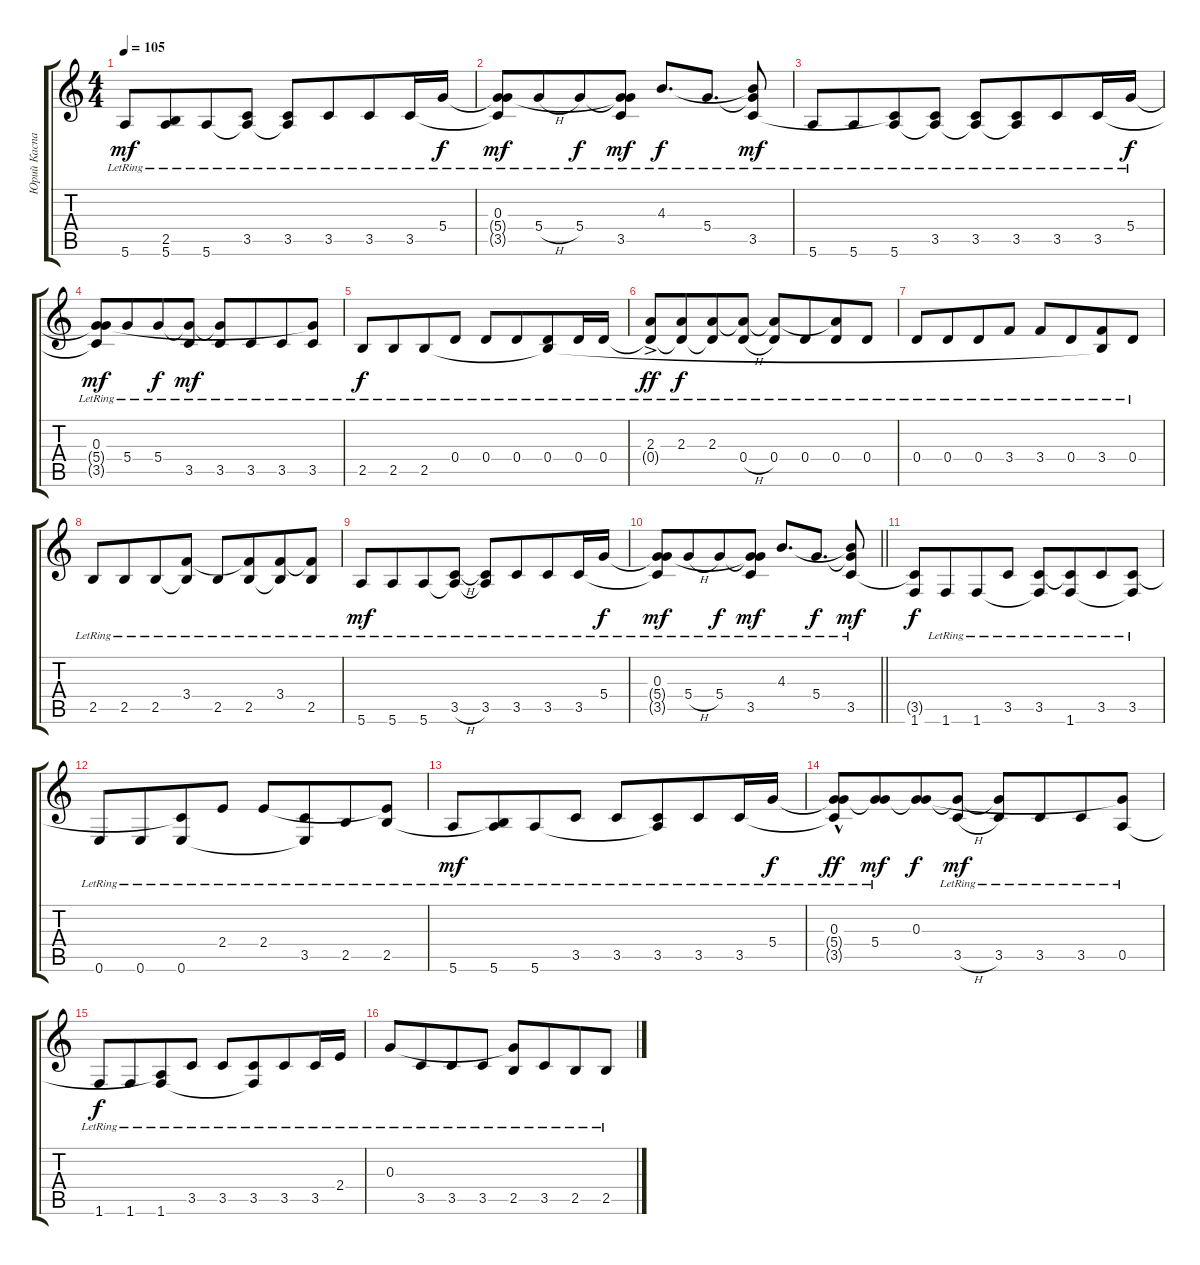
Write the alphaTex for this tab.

\track ("Юрий Каспарян" "Юрий Каспа") {instrument acousticguitarsteel}
\staff {score tabs}
\tuning (E4 B3 G3 D3 A2 E2) {hide}
\ts (4 4)
\tempo 105
\clef g2
\ks c
5.6{lr}.8{dy mf} (2.5{t} 5.6{lr}).8{beam merge} 5.6{lr}.8 (3.5{lr} 5.6{t}).8 (3.5{lr} 5.6{t}).8 3.5{lr}.8{beam merge} 3.5{lr}.8 3.5{lr}.16 5.4{lr}.16{dy f} |
(0.3{lr} 5.4{t} 3.5{t}).8{dy mf} 5.4{h lr}.8{beam merge} 5.4{lr}.8{dy f} (0.3{t} 5.4{t} 3.5{lr}).8{dy mf} 4.3{lr}.8{d dy f beam merge} 5.4{lr}.8{d} (4.3{t} 5.4{t} 3.5{lr}).8{dy mf} |
5.6{lr}.8 5.6{lr}.8{beam merge} (3.5{t} 5.6{lr}).8 (3.5{lr} 5.6{t}).8 (3.5{lr} 5.6{t}).8 (3.5{lr} 5.6{t}).8{beam merge} 3.5{lr}.8 3.5{lr}.16 5.4{lr}.16{dy f} |
(0.3{lr} 5.4{t} 3.5{t}).8{dy mf} 5.4{lr}.8{beam merge} 5.4{lr}.8{dy f} (5.4{t} 3.5{lr}).8{dy mf} (5.4{t} 3.5{lr}).8 3.5{lr}.8{beam merge} 3.5{lr}.8 (0.3{t} 3.5{lr}).8 |
2.5{lr}.8{dy f} 2.5{lr}.8{beam merge} 2.5{lr}.8 0.4{lr}.8 0.4{lr}.8 0.4{lr}.8{beam merge} (0.4{lr} 2.5{t}).8 0.4{lr}.16 0.4{lr}.16 |
(2.3{ac lr} 0.4{t}).8{dy ff} (2.3{lr} 0.4{t}).8{dy f beam merge} (2.3{lr} 0.4{t}).8 (2.3{t} 0.4{h lr}).8 (2.3{t} 0.4{lr}).8 0.4{lr}.8{beam merge} (2.3{t} 0.4{lr}).8 0.4{lr}.8 |
0.4{lr}.8 0.4{lr}.8{beam merge} 0.4{lr}.8 3.4{lr}.8 3.4{lr}.8 0.4{lr}.8{beam merge} (3.4{lr} 2.5{t}).8 0.4{lr}.8 |
2.5{lr}.8 2.5{lr}.8{beam merge} 2.5{lr}.8 (3.4{lr} 2.5{t}).8 2.5{lr}.8 (3.4{t} 2.5{lr}).8{beam merge} (3.4{lr} 2.5{t}).8 (3.4{t} 2.5{lr}).8 |
5.6{lr}.8{dy mf} 5.6{lr}.8{beam merge} 5.6{lr}.8 (3.5{h lr} 5.6{t}).8 (3.5{lr} 5.6{t}).8 3.5{lr}.8{beam merge} 3.5{lr}.8 3.5{lr}.16 5.4{lr}.16{dy f} |
\barLineRight lightlight
(0.3{lr} 5.4{t} 3.5{t}).8{dy mf} 5.4{h lr}.8{beam merge} 5.4{lr}.8{dy f} (0.3{t} 5.4{t} 3.5{lr}).8{dy mf} 4.3{lr}.8{d beam merge} 5.4{lr}.8{d dy f} (4.3{t} 5.4{t} 3.5{lr}).8{dy mf} |
(3.5{t} 1.6).8{dy f} 1.6{lr}.8{beam merge} 1.6{lr}.8 3.5{lr}.8 (3.5{lr} 1.6{t}).8 (3.5{t} 1.6{lr}).8{beam merge} 3.5{lr}.8 (3.5{lr} 1.6{t}).8 |
0.6{lr}.8 0.6{lr}.8{beam merge} (3.5{t} 0.6{lr}).8 2.4{lr}.8 2.4{lr}.8 (3.5{lr} 0.6{t}).8{beam merge} 2.5{lr}.8 (2.4{t} 2.5{lr}).8 |
5.6{lr}.8{dy mf} (2.5{t} 5.6{lr}).8{beam merge} 5.6{lr}.8 3.5{lr}.8 3.5{lr}.8 (3.5{lr} 5.6{t}).8{beam merge} 3.5{lr}.8 3.5{lr}.16 5.4{lr}.16{dy f} |
(0.3{hac lr} 5.4{t} 3.5{t}).8{dy ff} (0.3{t} 5.4{lr}).8{dy mf beam merge} (0.3 5.4{t}).8{dy f} (5.4{t} 3.5{h lr}).8{dy mf} (5.4{t} 3.5{lr}).8 3.5{lr}.8{beam merge} 3.5{lr}.8 (0.3{t} 0.5{lr}).8 |
1.6{lr}.8{dy f} 1.6{lr}.8{beam merge} (0.5{t} 1.6{lr}).8 3.5{lr}.8 3.5{lr}.8 (3.5{lr} 1.6{t}).8{beam merge} 3.5{lr}.8 3.5{lr}.16 2.4{lr}.16 |
0.3{lr}.8 3.5{lr}.8{beam merge} 3.5{lr}.8 3.5{lr}.8 (0.3{t} 2.5{lr}).8 3.5{lr}.8{beam merge} 2.5{lr}.8 2.5{lr}.8
